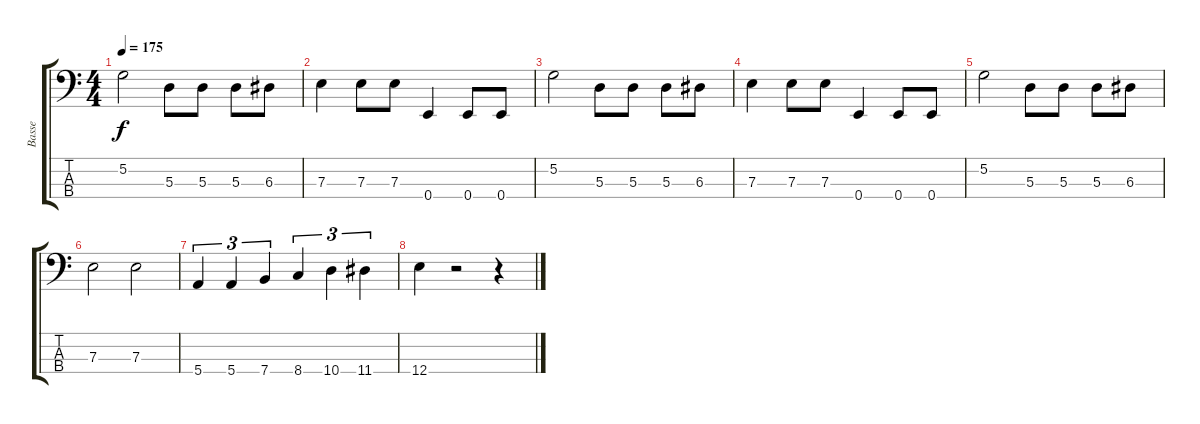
\track ("Basse" "Basse") {instrument electricbasspick}
\staff {score tabs}
\tuning (G2 D2 A1 E1) {hide}
\ts (4 4)
\tempo 175
\clef f4
\ks c
5.2.2{dy f} 5.3.8 5.3.8 5.3.8 6.3.8 |
7.3.4 7.3.8 7.3.8 0.4.4 0.4.8 0.4.8 |
5.2.2 5.3.8 5.3.8 5.3.8 6.3.8 |
7.3.4 7.3.8 7.3.8 0.4.4 0.4.8 0.4.8 |
5.2.2 5.3.8 5.3.8 5.3.8 6.3.8 |
7.3.2 7.3.2 |
5.4.4{tu (3 2)} 5.4.4{tu (3 2)} 7.4.4{tu (3 2)} 8.4.4{tu (3 2)} 10.4.4{tu (3 2)} 11.4.4{tu (3 2)} |
12.4.4 r.2 r.4
